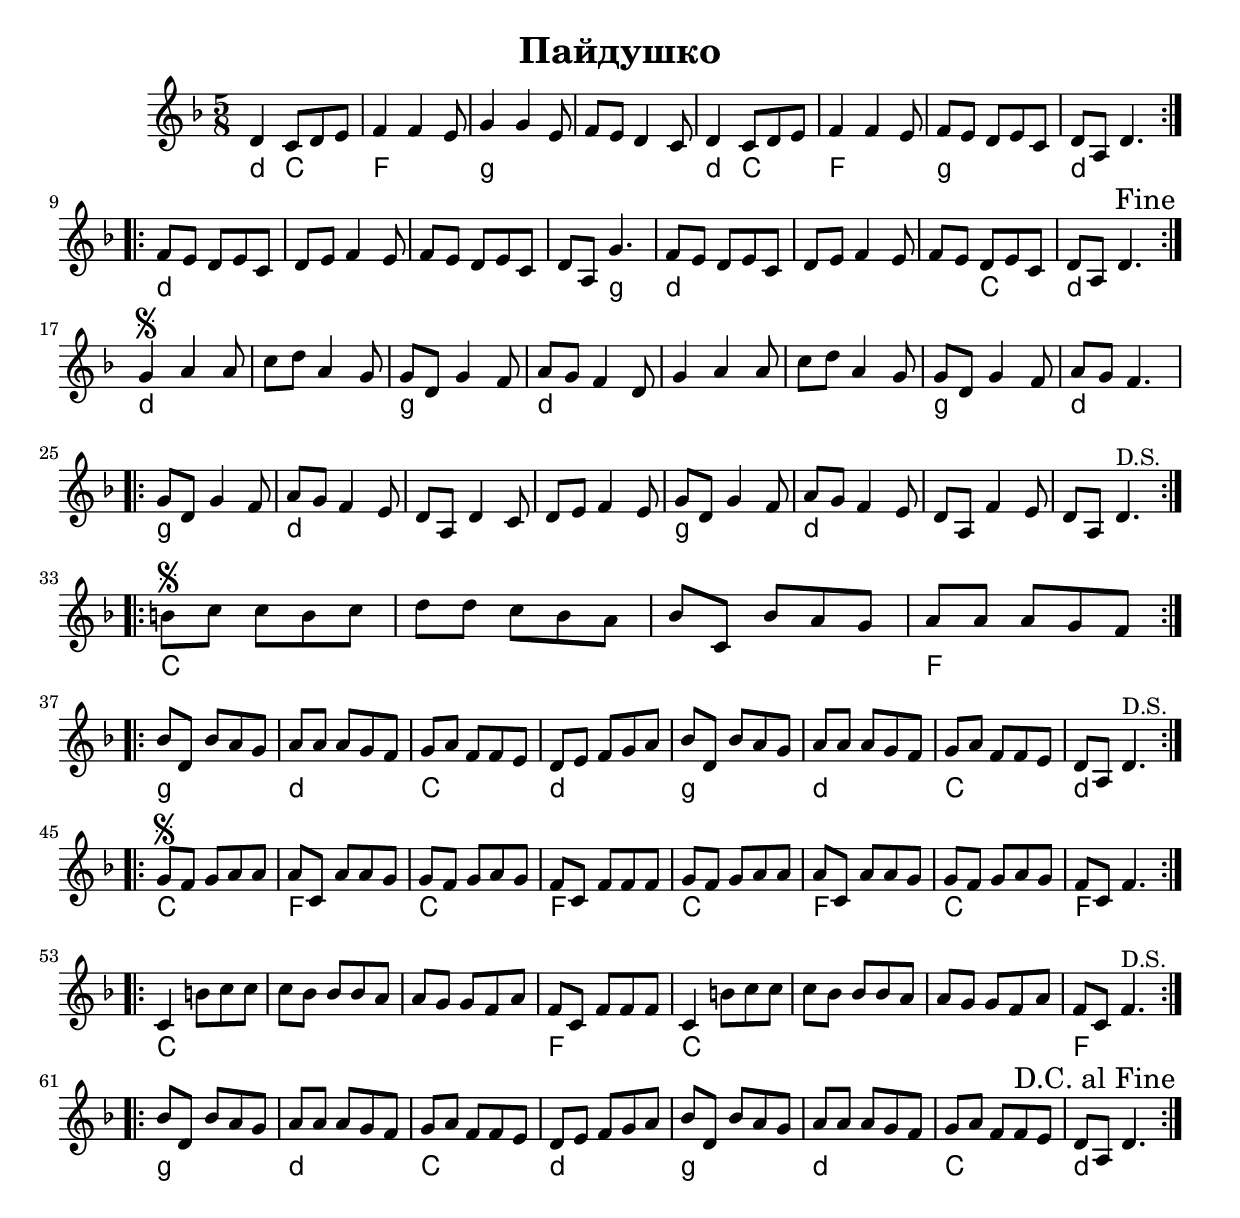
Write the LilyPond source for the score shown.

\version "2.16.2"
\include "deutsch.ly"

melody_i = \relative c' {
  e4 d8 e fis |
  g4 g fis8 |
  a4 a fis8 |
  g8 fis e4 d8 |

  e4 d8 e fis |
  g4 g fis8 |
  g8 fis e fis d |
  e8 h e4. |
}
harmonies_i = \chordmode {
  e4:m d4. |
  g4 s4. |
  a4:m s4. |
  a4:m s4. | %???

  e4:m d4. |
  g4 s4. |
  a4:m s4. |
  e4:m s4. |
}

melody_ii = \relative c'' {
  g8 fis e fis d |
  e8 fis g4 fis8 |
  g8 fis e fis d |
  e8 h a'4. |

  g8 fis e fis d |
  e8 fis g4 fis8 |
  g8 fis e fis d |
  e8 h e4. |
  \once \override Score.RehearsalMark #'break-visibility = #begin-of-line-invisible
  \once \override Score.RehearsalMark #'self-alignment-X = #right
  \mark \markup { "Fine" }
}
harmonies_ii = \chordmode {
  e4:m s4. |
  e4:m s4. |
  e4:m s4. |
  e4:m a4.:m |

  e4:m s4. |
  e4:m s4. |
  e4:m d4. |
  e4:m s4. |
}

melody_iii = \relative c'' {
  a4^\segno h h8 |
  d8 e h4 a8 |
  a8 e a4 g8 |
  h8 a g4 e8 |

  a4 h h8 |
  d8 e h4 a8 |
  a8 e a4 g8 |
  h8 a g4. |
}
harmonies_iii = \chordmode {
  e4:m s4. |
  e4:m s4. |
  a4:m s4. |
  e4:m s4. |

  e4:m s4. |
  e4:m s4. |
  a4:m s4. |
  e4:m s4. |
}

melody_iv = \relative c'' {
  a8 e a4 g8 |
  h8 a g4 fis8 |
  e8 h e4 d8 |
  e8 fis g4 fis8 |

  a8 e a4 g8 |
  h8 a g4 fis8 |
  e8 h g'4 fis8 |
  e8 h e4.^\markup { "D.S." } |
}
harmonies_iv = \chordmode {
  a4:m s4. |
  e4:m s4. |
  e4:m s4. |
  e4:m s4. |

  a4:m s4. |
  e4:m s4. |
  e4:m s4. |
  e4:m s4. |
}

melody_v = \relative c'' {
  cis8^\segno d d cis d |
  e8 e d c h |
  c8 d, c' h a |
  h8 h h a g |
}
harmonies_v = \chordmode {
  d4 s4. |
  d4 s4. |
  d4 s4. |
  g4 s4. |
}

melody_vi = \relative c'' {
  c8 e, c' h a |
  h8 h h a g |
  a8 h g g fis |
  e8 fis g a h |

  c8 e, c' h a |
  h8 h h a g |
  a8 h g g fis |
  e8 h e4.^\markup { "D.S." } |
}
melody_vi_a = \relative c'' {
  c8 e, c' h a |
  h8 h h a g |
  a8 h g g fis |
  e8 fis g a h |

  c8 e, c' h a |
  h8 h h a g |
  a8 h g g fis |
  e8 h e4. |
  \once \override Score.RehearsalMark #'break-visibility = #begin-of-line-invisible
  \once \override Score.RehearsalMark #'self-alignment-X = #right
  \mark \markup { "D.C. al Fine" }
}
harmonies_vi = \chordmode {
  a4:m s4. |
  e4:m s4. |
  d4 s4. | %???
  e4:m s4. | %???

  a4:m s4. |
  e4:m s4. |
  d4 s4. | %???
  e4:m s4. | %???
}
melody_vii = \relative c'' {
  a8^\segno g a h h |
  h d, h' h a |
  a8 g a h a |
  g8 d g g g|

  a8 g a h h |
  h d, h' h a |
  a8 g a h a |
  g8 d g4. |
}
harmonies_vii = \chordmode {
  d4 s4. |
  g4 s4. |
  d4 s4. |
  g4 s4. |

  d4 s4. |
  g4 s4. |
  d4 s4. |
  g4 s4. |
}

melody_viii = \relative c' {
  d4 cis'8 d d |
  d8 c c c h |
  h8 a a g h |
  g8 d g g g |

  d4 cis'8 d d |
  d8 c c c h |
  h8 a a g h |
  g8 d g4.^\markup { "D.S." } |
}
harmonies_viii = \chordmode {
  d4 s4. |
  d4 s4. |
  d4 s4. |
  g4 s4. |

  d4 s4. |
  d4 s4. |
  d4 s4. |
  g4 s4. |
}

melody = {
  \time 5/8
  \key e \minor
  \set Timing.beatStructure = #'(2 3)

  \repeat volta 2 { \melody_i }
  \break
  \repeat volta 2 { \melody_ii }
  \break
  \melody_iii
  \break
  \repeat volta 2 { \melody_iv }
  \break
  \repeat volta 2 { \melody_v }
  \break
  \repeat volta 2 { \melody_vi }
  \break
  \repeat volta 2 { \melody_vii }
  \break
  \repeat volta 2 { \melody_viii }
  \break
  \repeat volta 2 { \melody_vi_a }
}

harmonies = {
  \germanChords
  \set chordNameLowercaseMinor = ##t
  \set chordChanges = ##t

  \harmonies_i
  \harmonies_ii
  \harmonies_iii
  \harmonies_iv
  \harmonies_v
  \harmonies_vi
  \harmonies_vii
  \harmonies_viii
  \harmonies_vi
}

\header { title="Пайдушко" }
\score {
  <<
    \new Staff \transpose e d \melody
    \new ChordNames \transpose e d \harmonies
  >>
}

